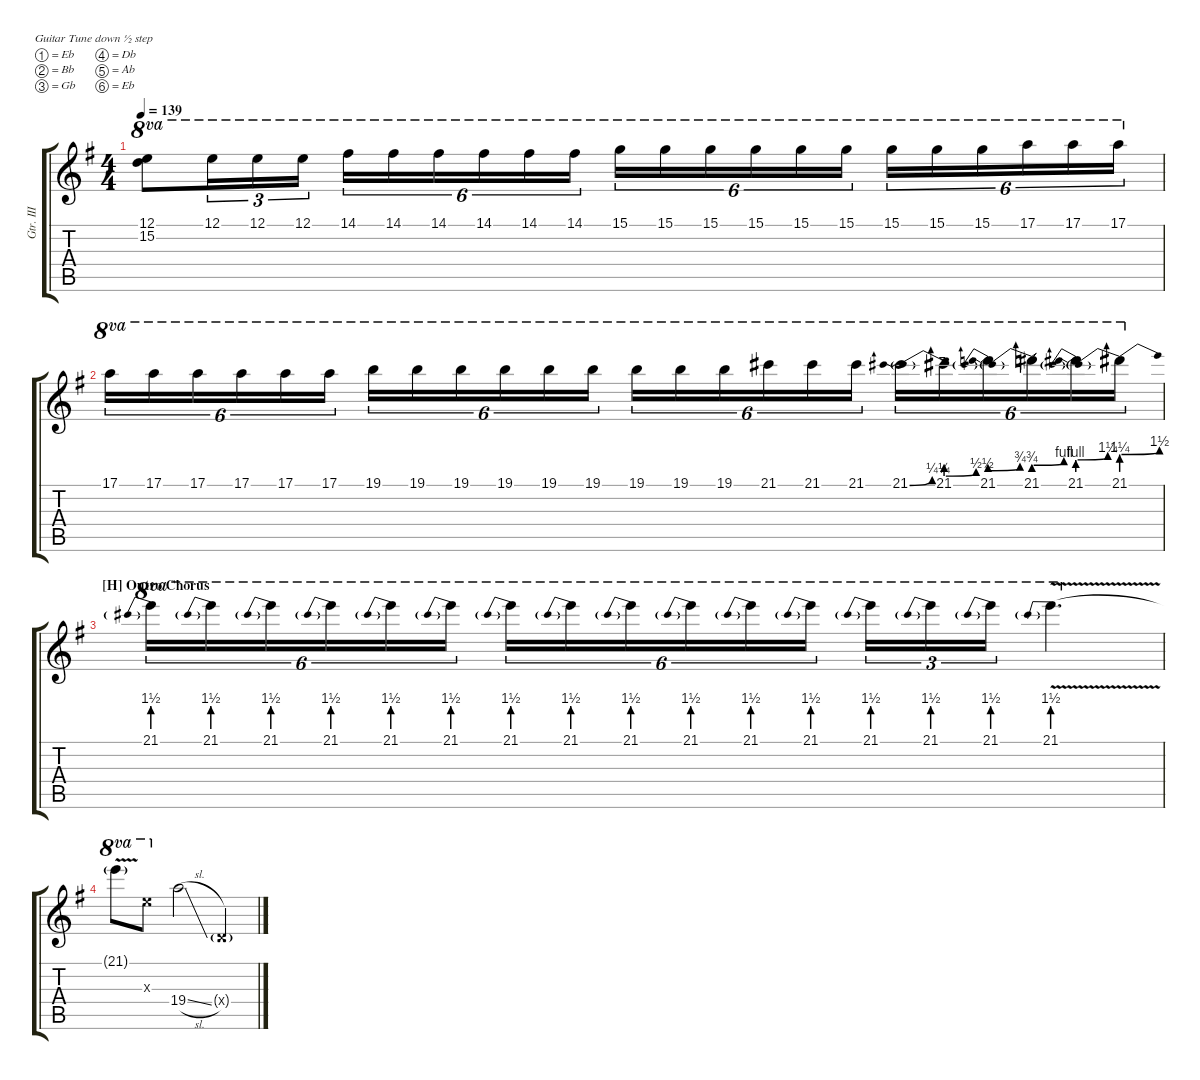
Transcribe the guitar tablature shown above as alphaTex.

\defaultSystemsLayout 4
\hideDynamics
\bracketExtendMode groupsimilarinstruments
\otherSystemsTrackNameOrientation horizontal
\track ("Electric Guitar III" "Gtr. III") {multiBarRest instrument distortionguitar}
\staff {score tabs}
\tuning (Eb4 Bb3 Gb3 Db3 Ab2 Eb2)
\displaytranspose 13
\ts (4 4)
\tempo 139
\clef g2
\ks g
(12.1{t acc forcenatural} 15.2{t}).8{ot 8va dy f beam Down beam merge} 12.1{acc forcenatural}.16{tu (3 2) ot 8va beam Down} 12.1{acc forcenatural}.16{tu (3 2) ot 8va beam Down} 12.1{acc forcenatural}.16{tu (3 2) ot 8va beam Down} 14.1{acc #}.16{tu (6 4) ot 8va beam Down beam merge} 14.1{acc #}.16{tu (6 4) ot 8va beam Down} 14.1{acc #}.16{tu (6 4) ot 8va beam Down} 14.1{acc #}.16{tu (6 4) ot 8va beam Down} 14.1{acc #}.16{tu (6 4) ot 8va beam Down} 14.1{acc #}.16{tu (6 4) ot 8va beam Down} 15.1{acc forcenatural}.16{tu (6 4) ot 8va beam Down} 15.1{acc forcenatural}.16{tu (6 4) ot 8va beam Down} 15.1{acc forcenatural}.16{tu (6 4) ot 8va beam Down} 15.1{acc forcenatural}.16{tu (6 4) ot 8va beam Down} 15.1{acc forcenatural}.16{tu (6 4) ot 8va beam Down} 15.1{acc forcenatural}.16{tu (6 4) ot 8va beam Down} 15.1{acc forcenatural}.16{tu (6 4) ot 8va beam Down} 15.1{acc forcenatural}.16{tu (6 4) ot 8va beam Down} 15.1{acc forcenatural}.16{tu (6 4) ot 8va beam Down} 17.1{acc forcenatural}.16{tu (6 4) ot 8va beam Down} 17.1{acc forcenatural}.16{tu (6 4) ot 8va beam Down} 17.1{acc forcenatural}.16{tu (6 4) ot 8va beam Down} |
17.1{acc forcenatural}.16{tu (6 4) ot 8va beam Down} 17.1{acc forcenatural}.16{tu (6 4) ot 8va beam Down} 17.1{acc forcenatural}.16{tu (6 4) ot 8va beam Down} 17.1{acc forcenatural}.16{tu (6 4) ot 8va beam Down} 17.1{acc forcenatural}.16{tu (6 4) ot 8va beam Down} 17.1{acc forcenatural}.16{tu (6 4) ot 8va beam Down} 19.1{acc forcenatural}.16{tu (6 4) ot 8va beam Down} 19.1{acc forcenatural}.16{tu (6 4) ot 8va beam Down} 19.1{acc forcenatural}.16{tu (6 4) ot 8va beam Down} 19.1{acc forcenatural}.16{tu (6 4) ot 8va beam Down} 19.1{acc forcenatural}.16{tu (6 4) ot 8va beam Down} 19.1{acc forcenatural}.16{tu (6 4) ot 8va beam Down} 19.1{acc forcenatural}.16{tu (6 4) ot 8va beam Down} 19.1{acc forcenatural}.16{tu (6 4) ot 8va beam Down} 19.1{acc forcenatural}.16{tu (6 4) ot 8va beam Down} 21.1{acc #}.16{tu (6 4) ot 8va beam Down} 21.1{acc #}.16{tu (6 4) ot 8va beam Down} 21.1{acc #}.16{tu (6 4) ot 8va beam Down} 21.1{be (bend 0 0 60 1) acc #}.16{tu (6 4) ot 8va beam Down} 21.1{be (prebendbend 0 1 60 2) acc #}.16{tu (6 4) ot 8va beam Down} 21.1{be (prebendbend 0 2 60 3)}.16{tu (6 4) ot 8va beam Down} 21.1{be (prebendbend 0 3 60 4)}.16{tu (6 4) ot 8va beam Down} 21.1{be (prebendbend 0 4 60 5)}.16{tu (6 4) ot 8va beam Down} 21.1{be (prebendbend 0 5 60 6)}.16{tu (6 4) ot 8va beam Down} |
\section ("H" "Outro Chorus")
21.1{be (prebend 0 6 60 6)}.16{tu (6 4) ot 8va beam Down} 21.1{be (prebend 0 6 60 6)}.16{tu (6 4) ot 8va beam Down} 21.1{be (prebend 0 6 60 6)}.16{tu (6 4) ot 8va beam Down beam merge} 21.1{be (prebend 0 6 60 6)}.16{tu (6 4) ot 8va beam Down} 21.1{be (prebend 0 6 60 6)}.16{tu (6 4) ot 8va beam Down} 21.1{be (prebend 0 6 60 6)}.16{tu (6 4) ot 8va beam Down} 21.1{be (prebend 0 6 60 6)}.16{tu (6 4) ot 8va beam Down} 21.1{be (prebend 0 6 60 6)}.16{tu (6 4) ot 8va beam Down} 21.1{be (prebend 0 6 60 6)}.16{tu (6 4) ot 8va beam Down beam merge} 21.1{be (prebend 0 6 60 6)}.16{tu (6 4) ot 8va beam Down} 21.1{be (prebend 0 6 60 6)}.16{tu (6 4) ot 8va beam Down} 21.1{be (prebend 0 6 60 6)}.16{tu (6 4) ot 8va beam Down} 21.1{be (prebend 0 6 60 6)}.16{tu (3 2) ot 8va beam Down} 21.1{be (prebend 0 6 60 6)}.16{tu (3 2) ot 8va beam Down} 21.1{be (prebend 0 6 60 6)}.16{tu (3 2) ot 8va beam Down} 21.1{be (prebend 0 6 60 6) v}.4{d ot 8va beam Down} |
21.1{v t}.8{ot 8va beam Down} 21.3{x acc forcenatural}.8{ot 8va beam Down} 19.4{sl acc forcenatural}.2{beam Down} 0.4{g x acc forcenatural}.4{beam Up}
